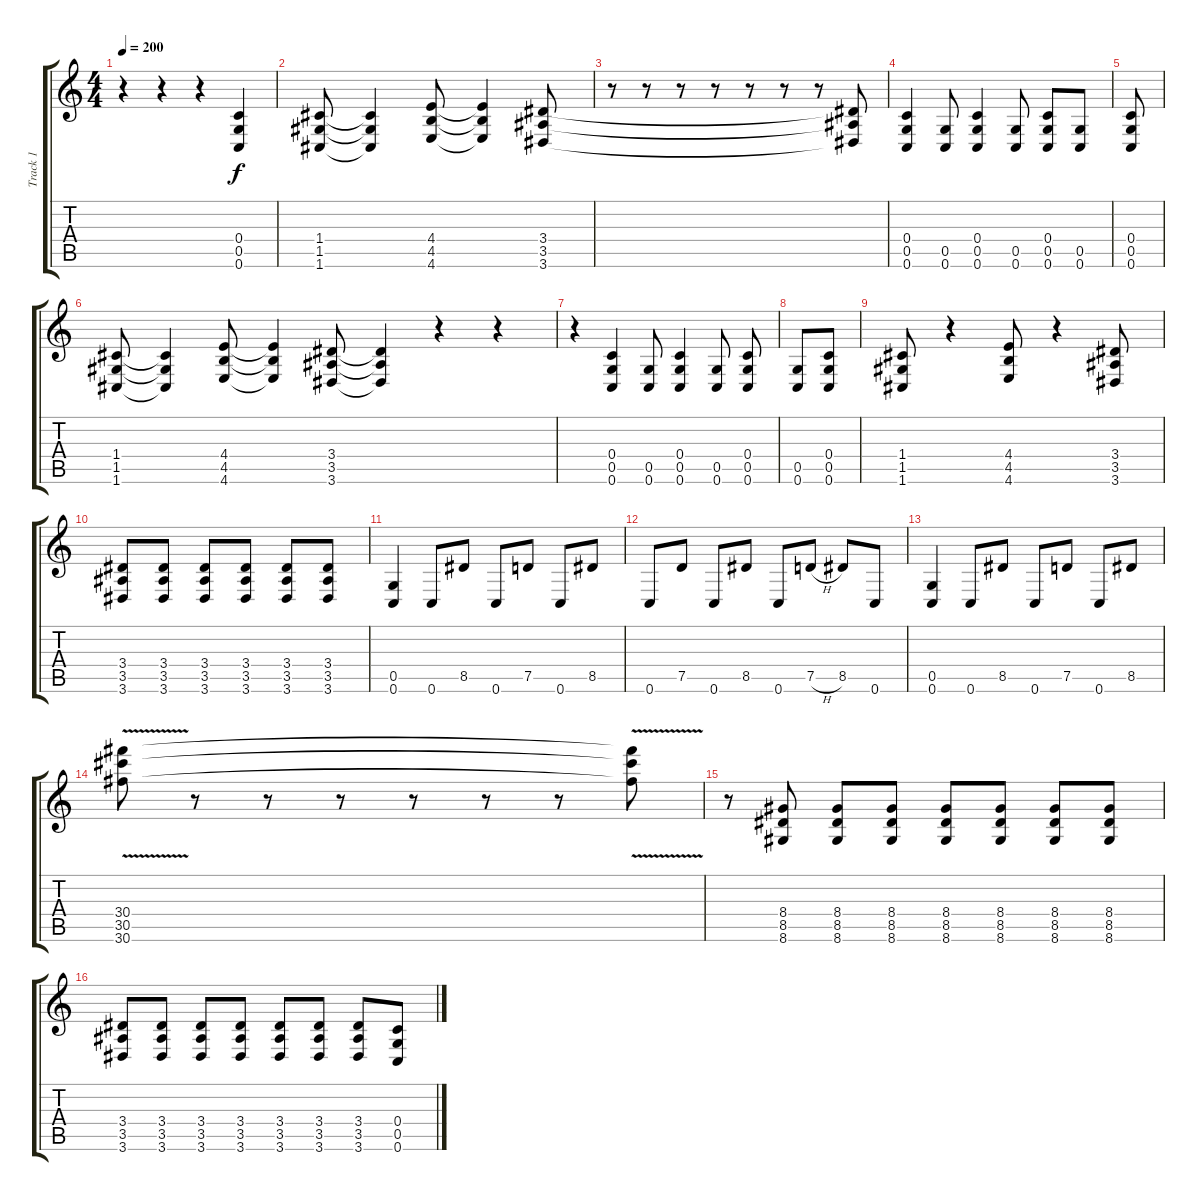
\track ("Track 1" "Track 1") {instrument overdrivenguitar}
\staff {score tabs}
\tuning (D4 A3 F3 C3 G2 C2) {hide}
\ts (4 4)
\tempo 200
\clef g2
\ks c
r.4{dy f} r.4 r.4 (0.4{t} 0.5{t} 0.6{t}).4 |
(1.4 1.5 1.6).8 (1.4{t} 1.5{t} 1.6{t}).4 (4.4 4.5 4.6).8 (4.4{t} 4.5{t} 4.6{t}).4 (3.4 3.5 3.6).8 |
r.8 r.8 r.8 r.8 r.8 r.8 r.8 (3.4{t} 3.5{t} 3.6{t}).8 |
(0.4 0.5 0.6).4 (0.5 0.6).8 (0.4 0.5 0.6).4 (0.5 0.6).8 (0.4 0.5 0.6).8 (0.5 0.6).8 |
(0.4 0.5 0.6).8 |
(1.4 1.5 1.6).8 (1.4{t} 1.5{t} 1.6{t}).4 (4.4 4.5 4.6).8 (4.4{t} 4.5{t} 4.6{t}).4 (3.4 3.5 3.6).8 (3.4{t} 3.5{t} 3.6{t}).4 r.4 r.4 |
r.4 (0.4 0.5 0.6).4 (0.5 0.6).8 (0.4 0.5 0.6).4 (0.5 0.6).8 (0.4 0.5 0.6).8 |
(0.5 0.6).8 (0.4 0.5 0.6).8 |
(1.4 1.5 1.6).8 r.4 (4.4 4.5 4.6).8 r.4 (3.4 3.5 3.6).8 |
(3.4 3.5 3.6).8 (3.4 3.5 3.6).8 (3.4 3.5 3.6).8 (3.4 3.5 3.6).8 (3.4 3.5 3.6).8 (3.4 3.5 3.6).8 |
(0.5 0.6).4 0.6.8 8.5.8 0.6.8 7.5.8 0.6.8 8.5.8 |
0.6.8 7.5.8 0.6.8 8.5.8 0.6.8 7.5{h}.8 8.5.8 0.6.8 |
(0.5 0.6).4 0.6.8 8.5.8 0.6.8 7.5.8 0.6.8 8.5.8 |
(30.4 30.5{v} 30.6).8 r.8 r.8 r.8 r.8 r.8 r.8 (30.4{t} 30.5{t} 30.6{t}).8 |
r.8 (8.4 8.5 8.6).8 (8.4 8.5 8.6).8 (8.4 8.5 8.6).8 (8.4 8.5 8.6).8 (8.4 8.5 8.6).8 (8.4 8.5 8.6).8 (8.4 8.5 8.6).8 |
(3.4 3.5 3.6).8 (3.4 3.5 3.6).8 (3.4 3.5 3.6).8 (3.4 3.5 3.6).8 (3.4 3.5 3.6).8 (3.4 3.5 3.6).8 (3.4 3.5 3.6).8 (0.4 0.5 0.6).8
